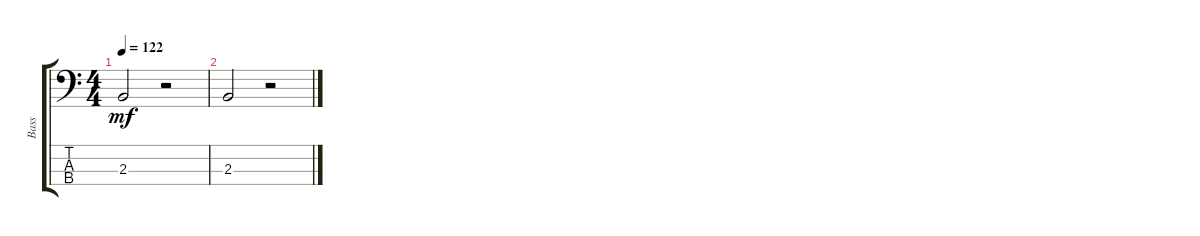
\track ("Bass" "Bass") {instrument fretlessbass}
\staff {score tabs}
\tuning (G2 D2 A1 E1) {hide}
\ts (4 4)
\tempo 122
\clef f4
\ks c
2.3.2{dy mf} r.2 |
2.3.2 r.2
